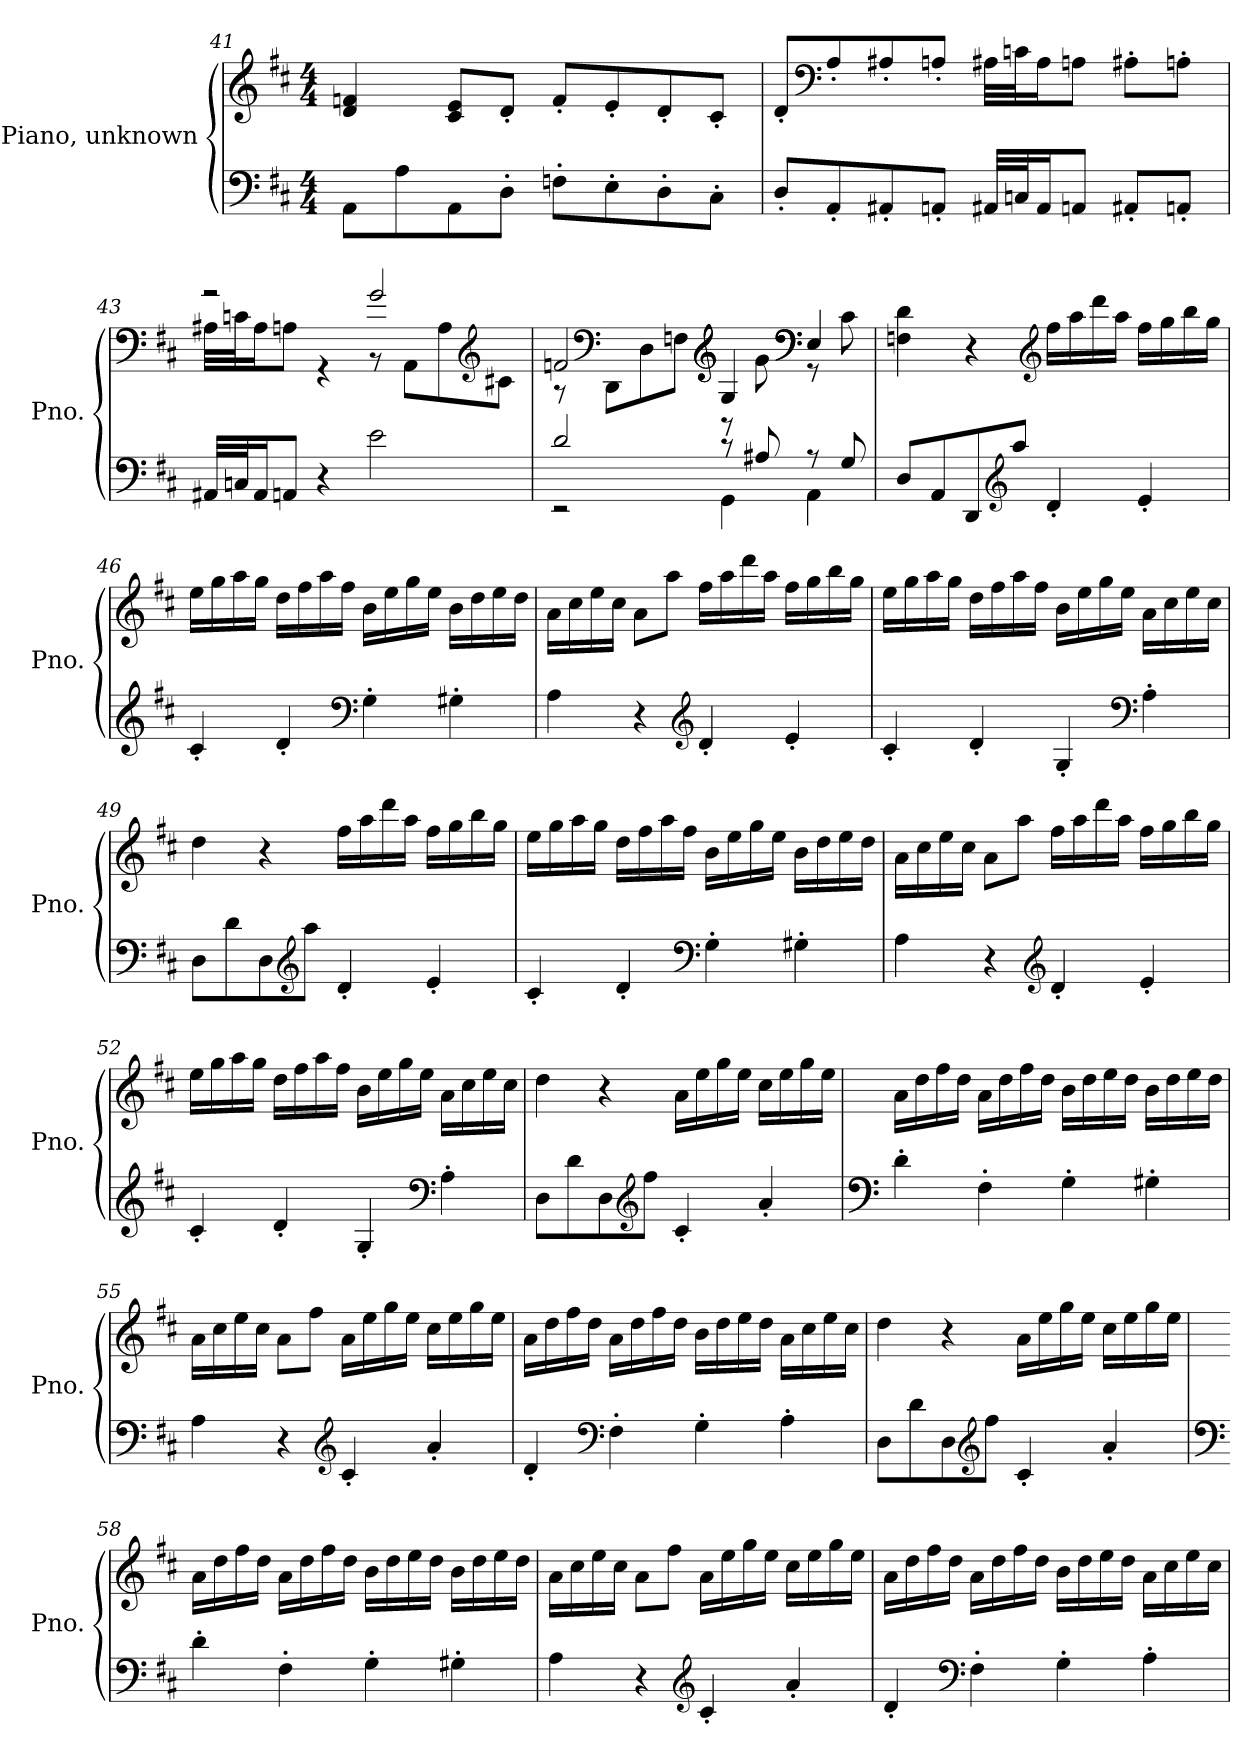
**kern	**kern
*part1	*part1
*staff2	*staff1
*I"Piano, unknown	*
*I'Pno.	*
!!LO:LB:g=z
*clefF4	*clefG2
*k[f#c#]	*k[f#c#]
*M4/4	*M4/4
=41	=41
8AA\L	4d/ 4fn/
8A\	.
8AA\	8c#/ 8e/L
8D'\J	8d'/J
8Fn'\L	8f'/L
8E'\	8e'/
8D'\	8d'/
8C#'\J	8c#'/J
=42	=42
8D'/L	8d'/L
*	*clefF4
8AA'/	8A'/
8AA#X'/	8A#X'/
8AAn'/J	8An'/J
32AA#X/LLL	32A#X\LLL
32Cn/J	32cn\J
16AA#/J	16A#\J
8AAn/J	8An\J
8AA#X'/L	8A#X'\L
8AAn'/J	8An'\J
=43	=43
*	*^
32AA#X/LLL	2r	32A#X\LLL
32Cn/J	.	32cn\J
16AA#/J	.	16A#\J
8AAn/J	.	8An\J
4r	.	4r
2e\	2g/	8r
.	.	8AA\L
.	.	8A\
*	*clefG2	*
.	.	8c#X\J
!!LO:LB:g=z	!!
=44	=44	=44
*^	*	*
2d/	2r	2fn/	8r
*	*	*clefF4	*
.	.	.	8DD\L
.	.	.	8D\
.	.	.	8Fn\J
*	*	*clefG2	*
8r	4GG\	4G/	8r
8A#X/	.	.	8g\
*	*	*clefF4	*
8r	4AA\	4E/	8r
8G/	.	.	8c#\
*v	*v	*	*
*	*v	*v
=45	=45
8D/L	4Fn\ 4d\
8AA/	.
8DD/	4r
*clefG2	*
8aa/J	.
*	*clefG2
4d'/	16ff#\LL
.	16aa\
.	16ddd\
.	16aa\JJ
4e'/	16ff#\LL
.	16gg\
.	16bb\
.	16gg\JJ
!!LO:LB:g=z
=46	=46
4c#'/	16ee\LL
.	16gg\
.	16aa\
.	16gg\JJ
4d'/	16dd\LL
.	16ff#\
.	16aa\
.	16ff#\JJ
*clefF4	*
4G'\	16b\LL
.	16ee\
.	16gg\
.	16ee\JJ
4G#X'\	16b\LL
.	16dd\
.	16ee\
.	16dd\JJ
=47	=47
4A\	16a\LL
.	16cc#\
.	16ee\
.	16cc#\JJ
4r	8a\L
.	8aa\J
*clefG2	*
4d'/	16ff#\LL
.	16aa\
.	16ddd\
.	16aa\JJ
4e'/	16ff#\LL
.	16gg\
.	16bb\
.	16gg\JJ
!!LO:LB:g=z
=48	=48
4c#'/	16ee\LL
.	16gg\
.	16aa\
.	16gg\JJ
4d'/	16dd\LL
.	16ff#\
.	16aa\
.	16ff#\JJ
4G'/	16b\LL
.	16ee\
.	16gg\
.	16ee\JJ
*clefF4	*
4A'\	16a\LL
.	16cc#\
.	16ee\
.	16cc#\JJ
=49	=49
8D\L	4dd\
8d\	.
8D\	4r
*clefG2	*
8aa\J	.
4d'/	16ff#\LL
.	16aa\
.	16ddd\
.	16aa\JJ
4e'/	16ff#\LL
.	16gg\
.	16bb\
.	16gg\JJ
!!LO:LB:g=z
=50	=50
4c#'/	16ee\LL
.	16gg\
.	16aa\
.	16gg\JJ
4d'/	16dd\LL
.	16ff#\
.	16aa\
.	16ff#\JJ
*clefF4	*
4G'\	16b\LL
.	16ee\
.	16gg\
.	16ee\JJ
4G#X'\	16b\LL
.	16dd\
.	16ee\
.	16dd\JJ
=51	=51
4A\	16a\LL
.	16cc#\
.	16ee\
.	16cc#\JJ
4r	8a\L
.	8aa\J
*clefG2	*
4d'/	16ff#\LL
.	16aa\
.	16ddd\
.	16aa\JJ
4e'/	16ff#\LL
.	16gg\
.	16bb\
.	16gg\JJ
!!LO:PB:g=z
=52	=52
4c#'/	16ee\LL
.	16gg\
.	16aa\
.	16gg\JJ
4d'/	16dd\LL
.	16ff#\
.	16aa\
.	16ff#\JJ
4G'/	16b\LL
.	16ee\
.	16gg\
.	16ee\JJ
*clefF4	*
4A'\	16a\LL
.	16cc#\
.	16ee\
.	16cc#\JJ
=53	=53
8D\L	4dd\
8d\	.
8D\	4r
*clefG2	*
8ff#\J	.
4c#'/	16a\LL
.	16ee\
.	16gg\
.	16ee\JJ
4a'/	16cc#\LL
.	16ee\
.	16gg\
.	16ee\JJ
!!LO:LB:g=z
=54	=54
*clefF4	*
4d'\	16a\LL
.	16dd\
.	16ff#\
.	16dd\JJ
4F#'\	16a\LL
.	16dd\
.	16ff#\
.	16dd\JJ
4G'\	16b\LL
.	16dd\
.	16ee\
.	16dd\JJ
4G#X'\	16b\LL
.	16dd\
.	16ee\
.	16dd\JJ
=55	=55
4A\	16a\LL
.	16cc#\
.	16ee\
.	16cc#\JJ
4r	8a\L
.	8ff#\J
*clefG2	*
4c#'/	16a\LL
.	16ee\
.	16gg\
.	16ee\JJ
4a'/	16cc#\LL
.	16ee\
.	16gg\
.	16ee\JJ
!!LO:LB:g=z
=56	=56
4d'/	16a\LL
.	16dd\
.	16ff#\
.	16dd\JJ
*clefF4	*
4F#'\	16a\LL
.	16dd\
.	16ff#\
.	16dd\JJ
4G'\	16b\LL
.	16dd\
.	16ee\
.	16dd\JJ
4A'\	16a\LL
.	16cc#\
.	16ee\
.	16cc#\JJ
=57	=57
8D\L	4dd\
8d\	.
8D\	4r
*clefG2	*
8ff#\J	.
4c#'/	16a\LL
.	16ee\
.	16gg\
.	16ee\JJ
4a'/	16cc#\LL
.	16ee\
.	16gg\
.	16ee\JJ
!!LO:LB:g=z
=58	=58
*clefF4	*
4d'\	16a\LL
.	16dd\
.	16ff#\
.	16dd\JJ
4F#'\	16a\LL
.	16dd\
.	16ff#\
.	16dd\JJ
4G'\	16b\LL
.	16dd\
.	16ee\
.	16dd\JJ
4G#X'\	16b\LL
.	16dd\
.	16ee\
.	16dd\JJ
=59	=59
4A\	16a\LL
.	16cc#\
.	16ee\
.	16cc#\JJ
4r	8a\L
.	8ff#\J
*clefG2	*
4c#'/	16a\LL
.	16ee\
.	16gg\
.	16ee\JJ
4a'/	16cc#\LL
.	16ee\
.	16gg\
.	16ee\JJ
!!LO:LB:g=z
=60	=60
4d'/	16a\LL
.	16dd\
.	16ff#\
.	16dd\JJ
*clefF4	*
4F#'\	16a\LL
.	16dd\
.	16ff#\
.	16dd\JJ
4G'\	16b\LL
.	16dd\
.	16ee\
.	16dd\JJ
4A'\	16a\LL
.	16cc#\
.	16ee\
.	16cc#\JJ
=	=
*-	*-
